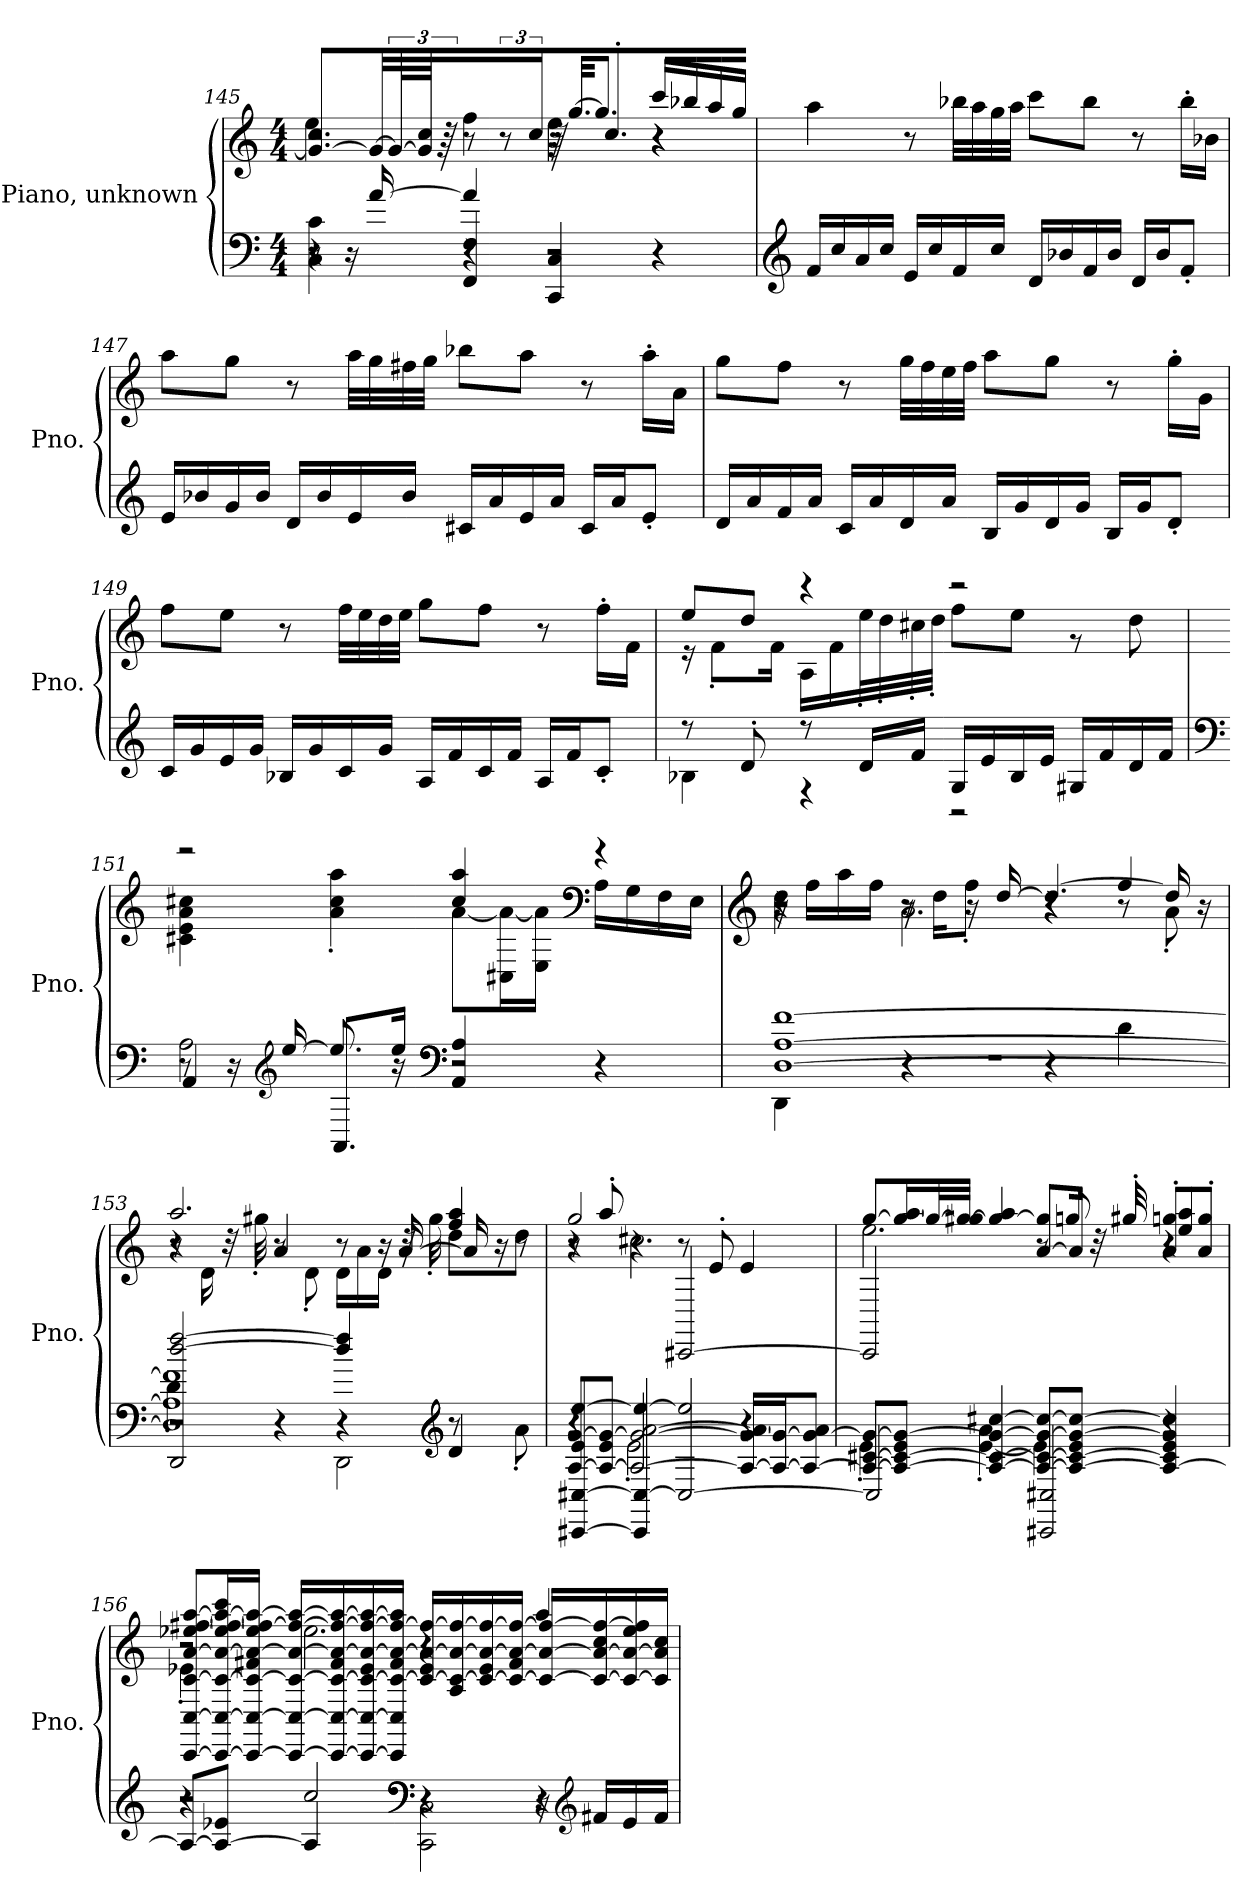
**kern	**kern
*part1	*part1
*staff2	*staff1
*I"Piano, unknown	*
*I'Pno.	*
*clefF4	*clefG2
*k[]	*k[]
*M4/4	*M4/4
=145	=145
*^	*^
*	*^	*	*^
8r	4C\ 4c\	4r	8.g/_ 8.cc/L	4ee\	2r
16r	.	.	.	.	.
[16a/	.	.	32g/LL_	.	.
.	.	.	96g/L_	.	.
.	.	.	96g/] 96cc/JJJJ	.	.
.	.	.	96r	.	.
4a/]	4r	4FF/ 4F/	8r	4ff\	.
.	.	.	12r	.	.
.	.	.	24cc/	.	.
2r	2r	4CC/ 4C/	16r	4ee\	64r
.	.	.	.	.	[32.gg/KKL
.	.	.	8.cc'/	.	8.gg/J]
.	.	4r	16ccc/LL	4r	4r
.	.	.	16bb-X/	.	.
.	.	.	16aa/	.	.
.	.	.	16gg/JJ	.	.
*v	*v	*v	*	*	*
*	*v	*v	*v
!!LO:LB:g=z
=146	=146
*clefG2	*
16f/LL	4aa\
16cc/	.
16a/	.
16cc/JJ	.
16e/LL	8r
16cc/	.
16f/	32bb-X\LLL
.	32aa\
16cc/JJ	32gg\
.	32aa\JJJ
16d/LL	8ccc\L
16b-X/	.
16f/	8bb-\J
16b-/JJ	.
16d/LL	8r
16b-/J	.
8f'/J	16bb-'\LL
.	16b-X\JJ
=147	=147
16e/LL	8aa\L
16b-X/	.
16g/	8gg\J
16b-/JJ	.
16d/LL	8r
16b-/	.
16e/	32aa\LLL
.	32gg\
16b-/JJ	32ff#X\
.	32gg\JJJ
16c#X/LL	8bb-X\L
16a/	.
16e/	8aa\J
16a/JJ	.
16c#/LL	8r
16a/J	.
8e'/J	16aa'\LL
.	16a\JJ
!!LO:PB:g=z
=148	=148
16d/LL	8gg\L
16a/	.
16f/	8ff\J
16a/JJ	.
16c/LL	8r
16a/	.
16d/	32gg\LLL
.	32ff\
16a/JJ	32ee\
.	32ff\JJJ
16B/LL	8aa\L
16g/	.
16d/	8gg\J
16g/JJ	.
16B/LL	8r
16g/J	.
8d'/J	16gg'\LL
.	16g\JJ
=149	=149
16c/LL	8ff\L
16g/	.
16e/	8ee\J
16g/JJ	.
16B-X/LL	8r
16g/	.
16c/	32ff\LLL
.	32ee\
16g/JJ	32dd\
.	32ee\JJJ
16A/LL	8gg\L
16f/	.
16c/	8ff\J
16f/JJ	.
16A/LL	8r
16f/J	.
8c'/J	16ff'\LL
.	16f\JJ
!!LO:LB:g=z
=150	=150
*^	*^
8r	4B-X\	8ee/L	16r
.	.	.	8f'\L
8d'/	.	8dd/J	.
.	.	.	16f\Jk
8r	4r	4r	16A\LL
.	.	.	16f\
16d/LL	.	.	32ee'\L
.	.	.	32dd'\
16f/JJ	.	.	32cc#X'\
.	.	.	32dd'\JJJ
16G/LL	2r	2r	8ff\L
16e/	.	.	.
16B-/	.	.	8ee\J
16e/JJ	.	.	.
16G#X/LL	.	.	8r
16f/	.	.	.
16d/	.	.	8dd\
16f/JJ	.	.	.
*v	*v	*	*
=151	=151	=151
*clefF4	*	*
*^	*	*
*	*^	*	*
8r	2A\	4AA/	2r	4c#X\ 4e\ 4a\ 4cc#X\
16r	.	.	.	.
*clefG2	*	*	*	*
[16ee/	.	.	.	.
8.ee/]	.	8.AA/L	.	4a\' 4cc#\' 4aa\'
16r	.	16ee/Jk	.	.
*clefF4	*	*	*	*
2r	2r	4AA/ 4A/	4cc#/ 4aa/	[8a\L
.	.	.	.	16C#X\ 16a\_L
.	.	.	.	16E\ 16a\]JJ
*	*	*	*clefF4	*
.	.	4r	4r	16A\LL
.	.	.	.	16G\
.	.	.	.	16F\
.	.	.	.	16E\JJ
*	*	*	*v	*v
!!LO:LB:g=z
=152	=152	=152	=152
*	*	*	*clefG2
*	*	*	*^
*	*	*	*	*^
*	*	*	*	*	*^
1r	4DD\	[1D [1A [1f	2r	16r	4r	4dd\
.	.	.	.	16ff\LL	.	.
.	.	.	.	16aa\	.	.
.	.	.	.	16ff\JJ	.	.
.	4r	.	.	16r	8r	2.a\
.	.	.	.	16dd\KL	.	.
.	.	.	.	8ff'\J	16r	.
.	.	.	.	.	[16dd/	.
.	4r	.	4r	4r	4.dd/_	.
.	4d\	.	4ff/	8r	.	.
.	.	.	.	8a'\	16dd/]	.
.	.	.	.	.	16r	.
*	*	*	*	*	*v	*v
=153	=153	=153	=153	=153	=153
*	*	*^	*	*	*
2DD/ [2dd/ [2ff/	4d'\	1D] 1A] 1f]	2r	2.aa/	8r	4r
.	.	.	.	.	16d\	.
.	.	.	.	.	32r	.
.	.	.	.	.	32gg#X'\	.
.	4r	.	.	.	8r	4a/
.	.	.	.	.	8d'\	.
4dd/] 4ff/]	4r	.	2DD\	.	16d\LL	8r
.	.	.	.	.	16a\	.
.	.	.	.	.	16d\JJ	16r
.	.	.	.	.	32r	[16a/
.	.	.	.	.	32gg#'\	.
*clefG2	*	*	*	*	*	*
4d/	8r	.	.	4ff/ 4aa/	8dd\L	16a/]
.	.	.	.	.	.	16r
.	8a'\	.	.	.	8dd\J	8r
*	*	*v	*v	*	*	*
!!LO:LB:g=z	!!	!!
=154	=154	=154	=154	=154	=154
[8A/ [8g/L	4r	[4CC#X/ [4C#X/ 4e/ [4ee/	8r	4r	2gg/
8A/_ 8e/ 8g/_J	.	.	8aa'/	.	.
2A/_ 2g/_ [2a/	2e'\	4CC#/] 4C#/_ 4ee/_	4r	2.cc#X\	.
.	.	2C#/_ 2ee/]	8r	.	[2CC#X/
.	.	.	8e'/	.	.
16A/_ 16g/_ 16a/]LL	4r	.	4e/	.	.
16A/_ 16g/_J	.	.	.	.	.
8A/_ 8g/_ 8a/J	.	.	.	.	.
=155	=155	=155	=155	=155	=155
8A/_ [8c#X/ 8g/_L	4e'\	2C#/]	[8gg/L	2.ee\	2CC#/]
8A/_ 8c#/_ 8e/ 8g/_J	.	.	16gg/_ 16aa/L	.	.
.	.	.	32gg/L_	.	.
.	.	.	32gg/_ 32gg#X/JJJ	.	.
4A/_ 4c#/_ 4g/_ [4cc#X/	[4e\' 4a\'	.	4gg/_ 4aa/	.	.
8A/_ 8c#/_ 8g/_ 8cc#/_L	4e\]	2CC#X/ 2C#X/	[8a/ 8gg/]L	.	8r
8A/_ 8c#/_ 8e/ 8g/_ 8cc#/_J	.	.	16a/Jk]	.	8ggn/
.	.	.	32r	.	.
.	.	.	32gg#X'/	.	.
4A/_ 4c#/] 4e/ 4g/] 4cc#/]	4r	.	8a/' 8ggn/'L	4r	4ee/ 4aa/
.	.	.	8a/' 8gg/'J	.	.
!!LO:LB:g=z	!!	!!
=156	=156	=156	=156	=156	=156
8A/L_	2r	4r	2r	4e-X'\	[8CC/ [8C/ [8c/ [8a/ [8ee-X/ [8ff#X/ [8aa/L
8A/_ 8e-X/J	.	.	.	.	16CC/_ 16C/_ 16c/_ 16a/_ 16ee-/_ 16ff#/_ 16aa/_ 16ccc/L
.	.	.	.	.	16CC/_ 16C/_ 16c/_ 16f#X/ 16a/_ 16ee-/] 16ff#/_ 16aa/_JJ
4A/]	.	2cc/	.	2.ee-\	16CC/_ 16C/_ 16c/_ 16a/_ 16ff#/_ 16aa/_LL
.	.	.	.	.	16CC/_ 16C/_ 16c/_ 16f#/ 16a/_ 16ff#/_ 16aa/_
.	.	.	.	.	16CC/_ 16C/_ 16c/_ 16e-/ 16a/_ 16ff#/_ 16aa/_
.	.	.	.	.	16CC/] 16C/] 16c/_ 16f#/ 16a/_ 16ff#/_ 16aa/]JJ
*clefF4	*	*	*	*	*
4r	2CC\ 2C\	.	4r	.	16c/_ 16e-/ 16a/_ 16ff#/_LL
.	.	.	.	.	16A/ 16c/_ 16a/_ 16ff#/_
.	.	.	.	.	16c/_ 16e-/ 16a/_ 16ff#/_
.	.	.	.	.	16c/_ 16f#/ 16a/_ 16ff#/_JJ
16r	.	4r	4aa/	.	16c/_ 16a/_ 16ff#/_LL
*clefG2	*	*	*	*	*
16f#X/LL	.	.	.	.	16c/_ 16a/_ 16cc/ 16ff#/_
16e-/	.	.	.	.	16c/_ 16a/_ 16ee-/ 16ff#/]
16f#/JJ	.	.	.	.	16c/] 16a/] 16cc/JJ
*v	*v	*v	*	*	*
*	*v	*v	*v
=	=
*-	*-
